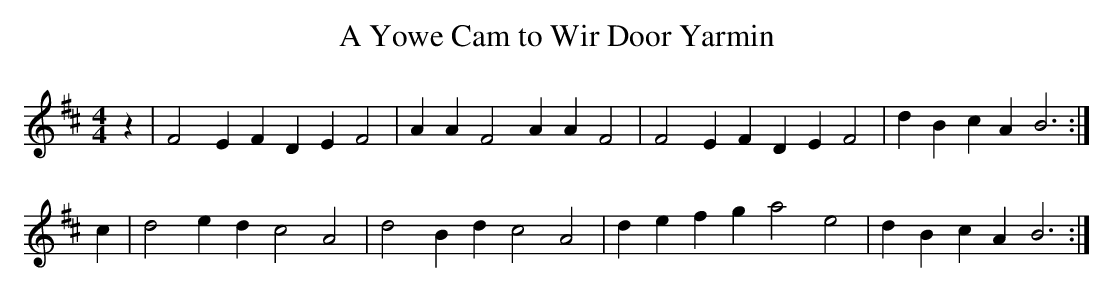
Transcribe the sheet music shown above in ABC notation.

X:1
T:A Yowe Cam to Wir Door Yarmin
M:4/4
L:1/4
K:D
z | F2 EF DE F2 | AA F2 AA F2 | F2 EF DE F2 | dBcA B3 :|
c | d2 ed c2 A2 | d2 Bd c2 A2 | defg  a2 e2 | dBcA B3 :|
